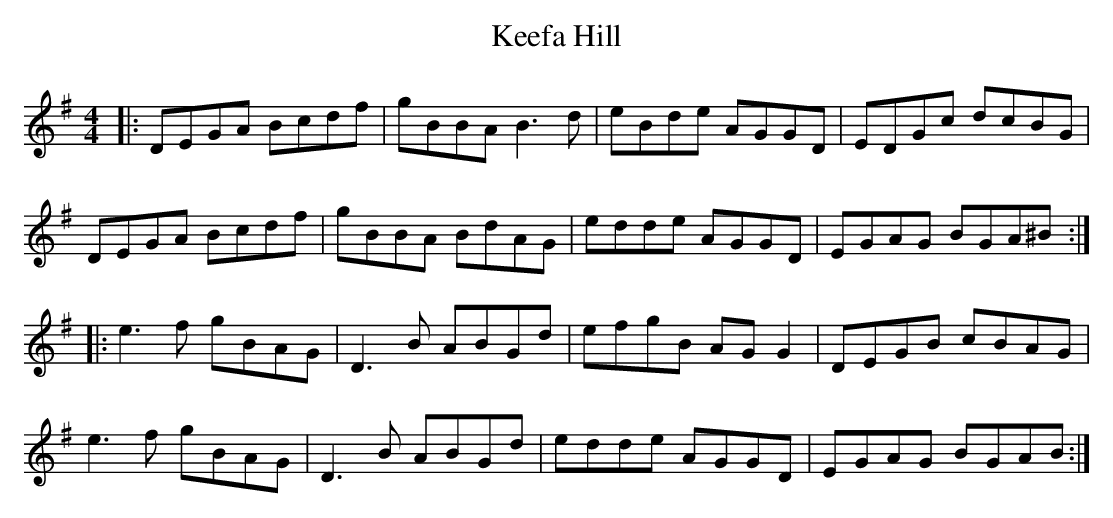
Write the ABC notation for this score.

X:1
T: Keefa Hill
M: 4/4
L: 1/8
K: Gmaj
|:DEGA Bcdf|gBBA B3d|eBde AGGD|EDGc dcBG|
DEGA Bcdf|gBBA BdAG|edde AGGD|EGAG BGA^B:|
|:e3f gBAG|D3B ABGd|efgB AGG2|DEGB cBAG|
e3f gBAG|D3B ABGd|edde AGGD|EGAG BGAB:|
